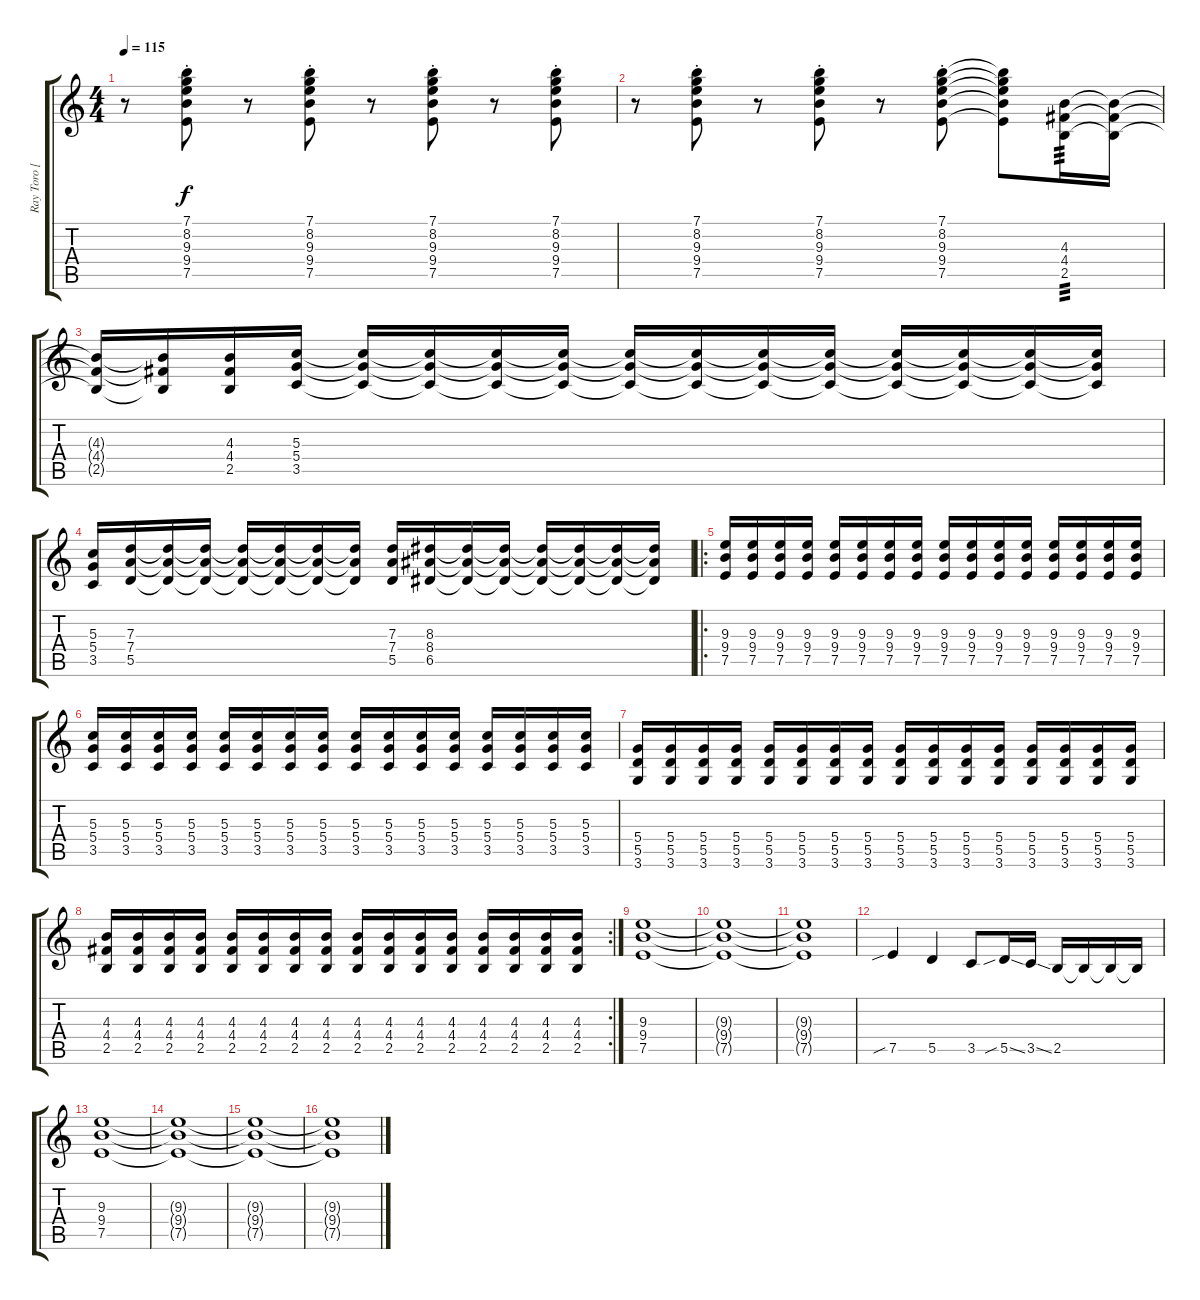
\track ("Ray Toro [Lead Guitar)" "Ray Toro [") {instrument overdrivenguitar}
\staff {score tabs}
\tuning (E4 B3 G3 D3 A2 E2) {hide}
\ts (4 4)
\tempo 115
\clef g2
\ks c
r.8{dy f} (7.1{st} 8.2{st} 9.3{st} 9.4{st} 7.5{st}).8 r.8 (7.1{st} 8.2{st} 9.3{st} 9.4{st} 7.5{st}).8 r.8 (7.1{st} 8.2{st} 9.3{st} 9.4{st} 7.5{st}).8 r.8 (7.1{st} 8.2{st} 9.3{st} 9.4{st} 7.5{st}).8 |
r.8 (7.1{st} 8.2{st} 9.3{st} 9.4{st} 7.5{st}).8 r.8 (7.1{st} 8.2{st} 9.3{st} 9.4{st} 7.5{st}).8 r.8 (7.1{st} 8.2{st} 9.3{st} 9.4{st} 7.5{st}).8 (7.1{t} 8.2{t} 9.3{t} 9.4{t} 7.5{t}).8 (4.3 4.4 2.5).16{tp 3} (4.3{t} 4.4{t} 2.5{t}).16 |
(4.3{t} 4.4{t} 2.5{t}).16 (4.3{t} 4.4{t} 2.5{t}).16 (4.3 4.4 2.5).16 (5.3 5.4 3.5).16 (5.3{t} 5.4{t} 3.5{t}).16 (5.3{t} 5.4{t} 3.5{t}).16 (5.3{t} 5.4{t} 3.5{t}).16 (5.3{t} 5.4{t} 3.5{t}).16 (5.3{t} 5.4{t} 3.5{t}).16 (5.3{t} 5.4{t} 3.5{t}).16 (5.3{t} 5.4{t} 3.5{t}).16 (5.3{t} 5.4{t} 3.5{t}).16 (5.3{t} 5.4{t} 3.5{t}).16 (5.3{t} 5.4{t} 3.5{t}).16 (5.3{t} 5.4{t} 3.5{t}).16 (5.3{t} 5.4{t} 3.5{t}).16 |
(5.3 5.4 3.5).16 (7.3 7.4 5.5).16 (7.3{t} 7.4{t} 5.5{t}).16 (7.3{t} 7.4{t} 5.5{t}).16 (7.3{t} 7.4{t} 5.5{t}).16 (7.3{t} 7.4{t} 5.5{t}).16 (7.3{t} 7.4{t} 5.5{t}).16 (7.3{t} 7.4{t} 5.5{t}).16 (7.3 7.4 5.5).16 (8.3 8.4 6.5).16 (8.3{t} 8.4{t} 6.5{t}).16 (8.3{t} 8.4{t} 6.5{t}).16 (8.3{t} 8.4{t} 6.5{t}).16 (8.3{t} 8.4{t} 6.5{t}).16 (8.3{t} 8.4{t} 6.5{t}).16 (8.3{t} 8.4{t} 6.5{t}).16 |
\ro
(9.3 9.4 7.5).16 (9.3 9.4 7.5).16 (9.3 9.4 7.5).16 (9.3 9.4 7.5).16 (9.3 9.4 7.5).16 (9.3 9.4 7.5).16 (9.3 9.4 7.5).16 (9.3 9.4 7.5).16 (9.3 9.4 7.5).16 (9.3 9.4 7.5).16 (9.3 9.4 7.5).16 (9.3 9.4 7.5).16 (9.3 9.4 7.5).16 (9.3 9.4 7.5).16 (9.3 9.4 7.5).16 (9.3 9.4 7.5).16 |
(5.3 5.4 3.5).16 (5.3 5.4 3.5).16 (5.3 5.4 3.5).16 (5.3 5.4 3.5).16 (5.3 5.4 3.5).16 (5.3 5.4 3.5).16 (5.3 5.4 3.5).16 (5.3 5.4 3.5).16 (5.3 5.4 3.5).16 (5.3 5.4 3.5).16 (5.3 5.4 3.5).16 (5.3 5.4 3.5).16 (5.3 5.4 3.5).16 (5.3 5.4 3.5).16 (5.3 5.4 3.5).16 (5.3 5.4 3.5).16 |
(5.4 5.5 3.6).16 (5.4 5.5 3.6).16 (5.4 5.5 3.6).16 (5.4 5.5 3.6).16 (5.4 5.5 3.6).16 (5.4 5.5 3.6).16 (5.4 5.5 3.6).16 (5.4 5.5 3.6).16 (5.4 5.5 3.6).16 (5.4 5.5 3.6).16 (5.4 5.5 3.6).16 (5.4 5.5 3.6).16 (5.4 5.5 3.6).16 (5.4 5.5 3.6).16 (5.4 5.5 3.6).16 (5.4 5.5 3.6).16 |
\rc 2
(4.3 4.4 2.5).16 (4.3 4.4 2.5).16 (4.3 4.4 2.5).16 (4.3 4.4 2.5).16 (4.3 4.4 2.5).16 (4.3 4.4 2.5).16 (4.3 4.4 2.5).16 (4.3 4.4 2.5).16 (4.3 4.4 2.5).16 (4.3 4.4 2.5).16 (4.3 4.4 2.5).16 (4.3 4.4 2.5).16 (4.3 4.4 2.5).16 (4.3 4.4 2.5).16 (4.3 4.4 2.5).16 (4.3 4.4 2.5).16 |
(9.3 9.4 7.5).1 |
(9.3{t} 9.4{t} 7.5{t}).1 |
(9.3{t} 9.4{t} 7.5{t}).1 |
7.5{sib}.4 5.5.4 3.5.8 5.5{sib ss}.16 3.5{ss}.16 2.5.16 2.5{t}.16 2.5{t}.16 2.5{t}.16 |
(9.3 9.4 7.5).1 |
(9.3{t} 9.4{t} 7.5{t}).1 |
(9.3{t} 9.4{t} 7.5{t}).1 |
(9.3{t} 9.4{t} 7.5{t}).1
